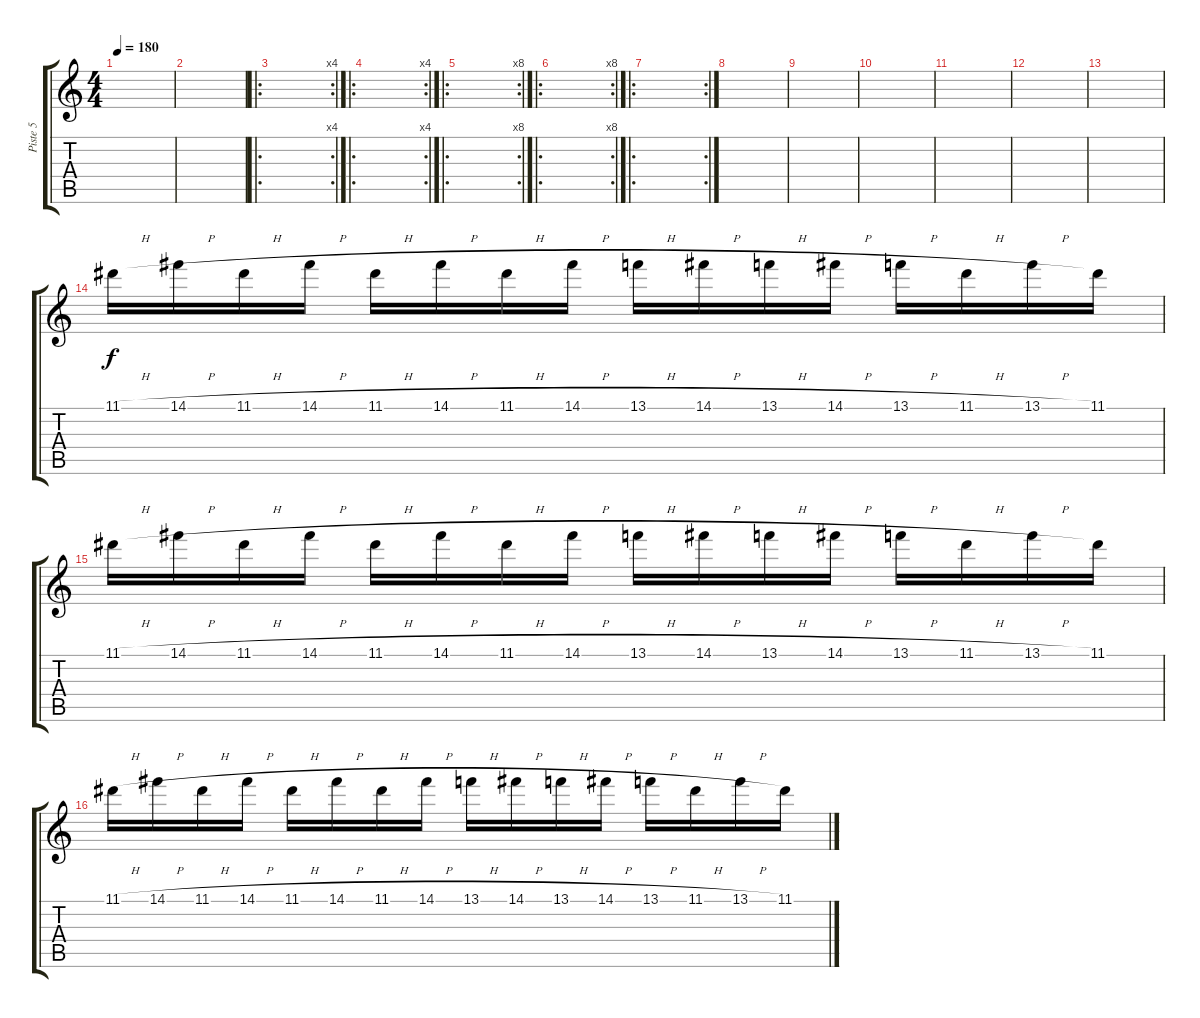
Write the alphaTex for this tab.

\track ("Piste 5" "Piste 5") {instrument overdrivenguitar}
\staff {score tabs}
\tuning (E4 B3 G3 D3 A2 D2) {hide}
\ts (4 4)
\tempo 180
\clef g2
\ks c
|
|
\ro
\rc 4
|
\ro
\rc 4
|
\ro
\rc 8
|
\ro
\rc 8
|
\ro
\rc 2
|
|
|
|
|
|
|
11.1{h}.16 14.1{h}.16 11.1{h}.16 14.1{h}.16 11.1{h}.16 14.1{h}.16 11.1{h}.16 14.1{h}.16 13.1{h}.16 14.1{h}.16 13.1{h}.16 14.1{h}.16 13.1{h}.16 11.1{h}.16 13.1{h}.16 11.1.16 |
11.1{h}.16 14.1{h}.16 11.1{h}.16 14.1{h}.16 11.1{h}.16 14.1{h}.16 11.1{h}.16 14.1{h}.16 13.1{h}.16 14.1{h}.16 13.1{h}.16 14.1{h}.16 13.1{h}.16 11.1{h}.16 13.1{h}.16 11.1.16 |
11.1{h}.16{volume 2} 14.1{h}.16 11.1{h}.16 14.1{h}.16 11.1{h}.16 14.1{h}.16 11.1{h}.16 14.1{h}.16 13.1{h}.16 14.1{h}.16 13.1{h}.16 14.1{h}.16 13.1{h}.16 11.1{h}.16 13.1{h}.16 11.1.16
